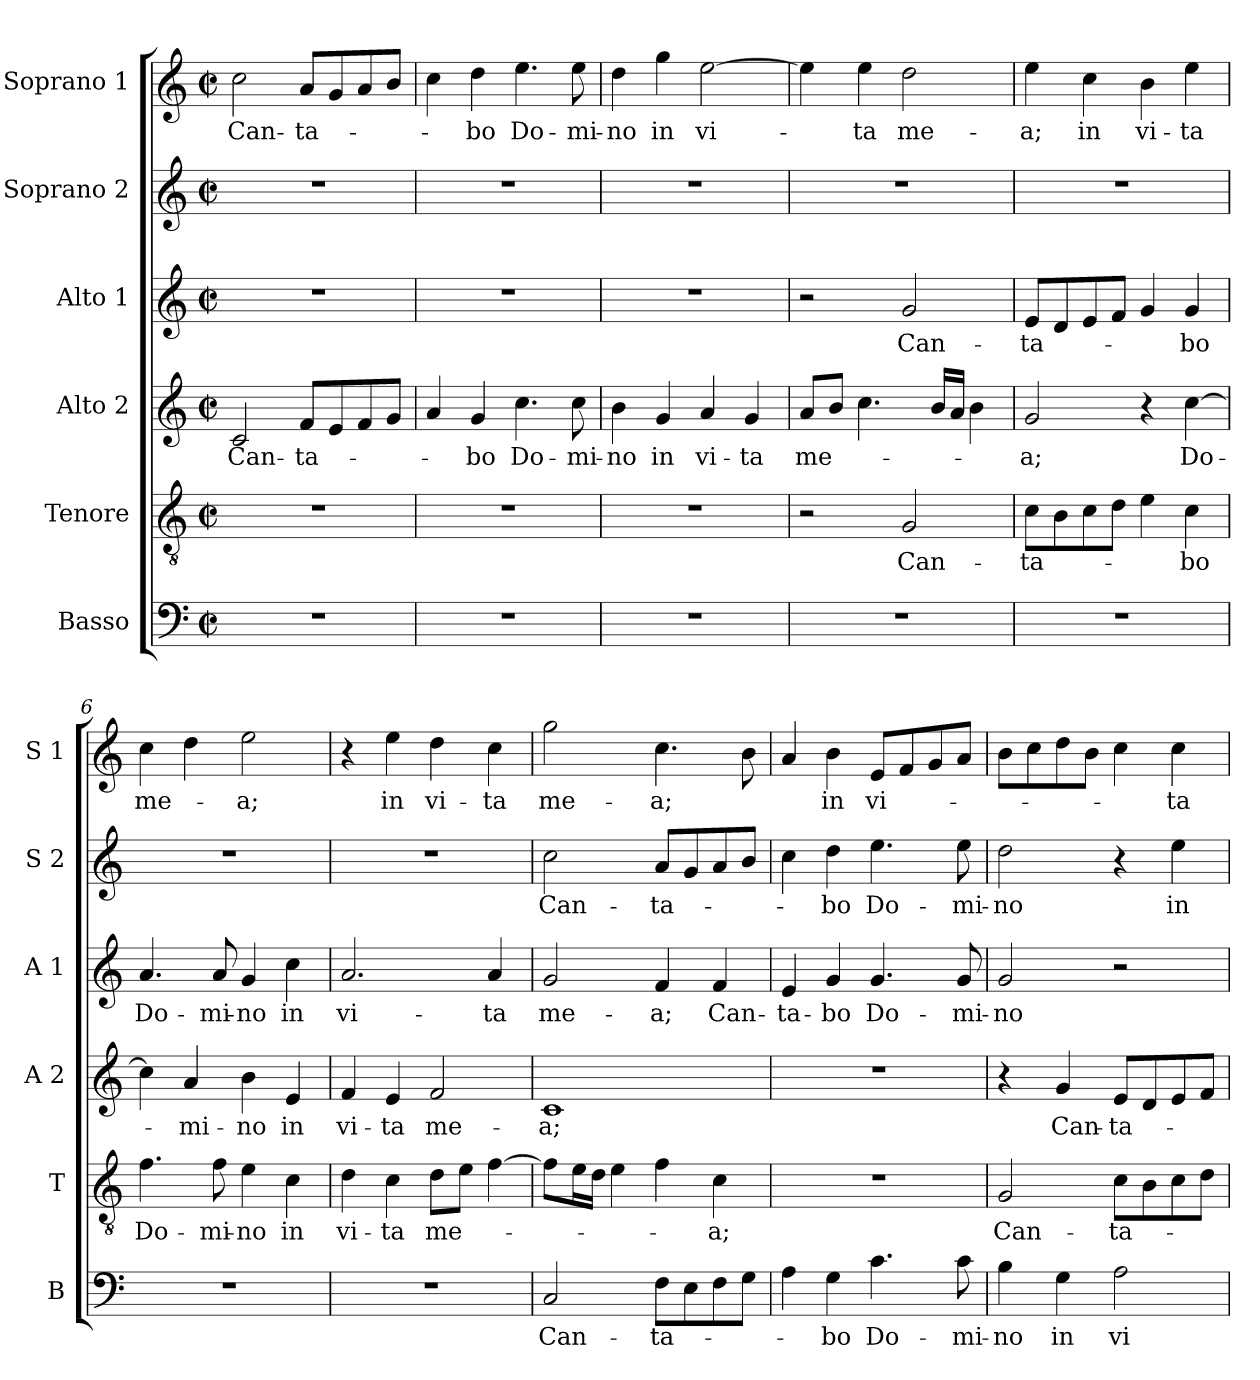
**kern	**text	**kern	**text	**kern	**text	**kern	**text	**kern	**text	**kern	**text
*part6	*part6	*part5	*part5	*part4	*part4	*part3	*part3	*part2	*part2	*part1	*part1
*staff6	*staff6	*staff5	*staff5	*staff4	*staff4	*staff3	*staff3	*staff2	*staff2	*staff1	*staff1
*I"Basso	*	*I"Tenore	*	*I"Alto 2	*	*I"Alto 1	*	*I"Soprano 2	*	*I"Soprano 1	*
*I'B	*	*I'T	*	*I'A 2	*	*I'A 1	*	*I'S 2	*	*I'S 1	*
*clefF4	*	*clefGv2	*	*clefG2	*	*clefG2	*	*clefG2	*	*clefG2	*
*k[]	*	*k[]	*	*k[]	*	*k[]	*	*k[]	*	*k[]	*
*C:	*	*C:	*	*C:	*	*C:	*	*C:	*	*C:	*
*M2/2	*	*M2/2	*	*M2/2	*	*M2/2	*	*M2/2	*	*M2/2	*
*met(c|)	*	*met(c|)	*	*met(c|)	*	*met(c|)	*	*met(c|)	*	*met(c|)	*
=1	=1	=1	=1	=1	=1	=1	=1	=1	=1	=1	=1
1r	.	1r	.	2c/	Can-	1r	.	1r	.	2cc\	Can-
.	.	.	.	8f/L	-ta-	.	.	.	.	8a/L	-ta-
.	.	.	.	8e/	.	.	.	.	.	8g/	.
.	.	.	.	8f/	.	.	.	.	.	8a/	.
.	.	.	.	8g/J	.	.	.	.	.	8b/J	.
=2	=2	=2	=2	=2	=2	=2	=2	=2	=2	=2	=2
1r	.	1r	.	4a/	.	1r	.	1r	.	4cc\	.
.	.	.	.	4g/	-bo	.	.	.	.	4dd\	-bo
.	.	.	.	4.cc\	Do-	.	.	.	.	4.ee\	Do-
.	.	.	.	8cc\	-mi-	.	.	.	.	8ee\	-mi-
=3	=3	=3	=3	=3	=3	=3	=3	=3	=3	=3	=3
1r	.	1r	.	4b\	-no	1r	.	1r	.	4dd\	-no
.	.	.	.	4g/	in	.	.	.	.	4gg\	in
.	.	.	.	4a/	vi-	.	.	.	.	[2ee\	vi-
.	.	.	.	4g/	-ta	.	.	.	.	.	.
=4	=4	=4	=4	=4	=4	=4	=4	=4	=4	=4	=4
1r	.	2r	.	8a/L	me-	2r	.	1r	.	4ee\]	.
.	.	.	.	8b/J	.	.	.	.	.	.	.
.	.	.	.	4.cc\	.	.	.	.	.	4ee\	-ta
.	.	2G/	Can-	.	.	2g/	Can-	.	.	2dd\	me-
.	.	.	.	16b/LL	.	.	.	.	.	.	.
.	.	.	.	16a/JJ	.	.	.	.	.	.	.
.	.	.	.	4b\	.	.	.	.	.	.	.
=5	=5	=5	=5	=5	=5	=5	=5	=5	=5	=5	=5
1r	.	8c\L	-ta-	2g/	-a;	8e/L	-ta-	1r	.	4ee\	-a;
.	.	8B\	.	.	.	8d/	.	.	.	.	.
.	.	8c\	.	.	.	8e/	.	.	.	4cc\	in
.	.	8d\J	.	.	.	8f/J	.	.	.	.	.
.	.	4e\	.	4r	.	4g/	.	.	.	4b\	vi-
.	.	4c\	-bo	[4cc\	Do-	4g/	-bo	.	.	4ee\	-ta
!!LO:LB:g=z
=6	=6	=6	=6	=6	=6	=6	=6	=6	=6	=6	=6
1r	.	4.f\	Do-	4cc\]	.	4.a/	Do-	1r	.	4cc\	me-
.	.	.	.	4a/	-mi-	.	.	.	.	4dd\	.
.	.	8f\	-mi-	.	.	8a/	-mi-	.	.	.	.
.	.	4e\	-no	4b\	-no	4g/	-no	.	.	2ee\	-a;
.	.	4c\	in	4e/	in	4cc\	in	.	.	.	.
=7	=7	=7	=7	=7	=7	=7	=7	=7	=7	=7	=7
1r	.	4d\	vi-	4f/	vi-	2.a/	vi-	1r	.	4r	.
.	.	4c\	-ta	4e/	-ta	.	.	.	.	4ee\	in
.	.	8d\L	me-	2f/	me-	.	.	.	.	4dd\	vi-
.	.	8e\J	.	.	.	.	.	.	.	.	.
.	.	[4f\	.	.	.	4a/	-ta	.	.	4cc\	-ta
=8	=8	=8	=8	=8	=8	=8	=8	=8	=8	=8	=8
2C/	Can-	8f\L]	.	1c	-a;	2g/	me-	2cc\	Can-	2gg\	me-
.	.	16e\L	.	.	.	.	.	.	.	.	.
.	.	16d\JJ	.	.	.	.	.	.	.	.	.
.	.	4e\	.	.	.	.	.	.	.	.	.
8F\L	-ta-	4f\	.	.	.	4f/	-a;	8a/L	-ta-	4.cc\	-a;
8E\	.	.	.	.	.	.	.	8g/	.	.	.
8F\	.	4c\	-a;	.	.	4f/	Can-	8a/	.	.	.
8G\J	.	.	.	.	.	.	.	8b/J	.	8b\	.
=9	=9	=9	=9	=9	=9	=9	=9	=9	=9	=9	=9
4A\	.	1r	.	1r	.	4e/	-ta-	4cc\	.	4a/	.
4G\	-bo	.	.	.	.	4g/	-bo	4dd\	-bo	4b\	in
4.c\	Do-	.	.	.	.	4.g/	Do-	4.ee\	Do-	8e/L	vi-
.	.	.	.	.	.	.	.	.	.	8f/	.
.	.	.	.	.	.	.	.	.	.	8g/	.
8c\	-mi-	.	.	.	.	8g/	-mi-	8ee\	-mi-	8a/J	.
=10	=10	=10	=10	=10	=10	=10	=10	=10	=10	=10	=10
4B\	-no	2G/	Can-	4r	.	2g/	-no	2dd\	-no	8b\L	.
.	.	.	.	.	.	.	.	.	.	8cc\	.
4G\	in	.	.	4g/	Can-	.	.	.	.	8dd\	.
.	.	.	.	.	.	.	.	.	.	8b\J	.
2A\	vi-	8c\L	-ta-	8e/L	-ta-	2r	.	4r	.	4cc\	.
.	.	8B\	.	8d/	.	.	.	.	.	.	.
.	.	8c\	.	8e/	.	.	.	4ee\	in	4cc\	-ta
.	.	8d\J	.	8f/J	.	.	.	.	.	.	.
=	=	=	=	=	=	=	=	=	=	=	=
*-	*-	*-	*-	*-	*-	*-	*-	*-	*-	*-	*-
